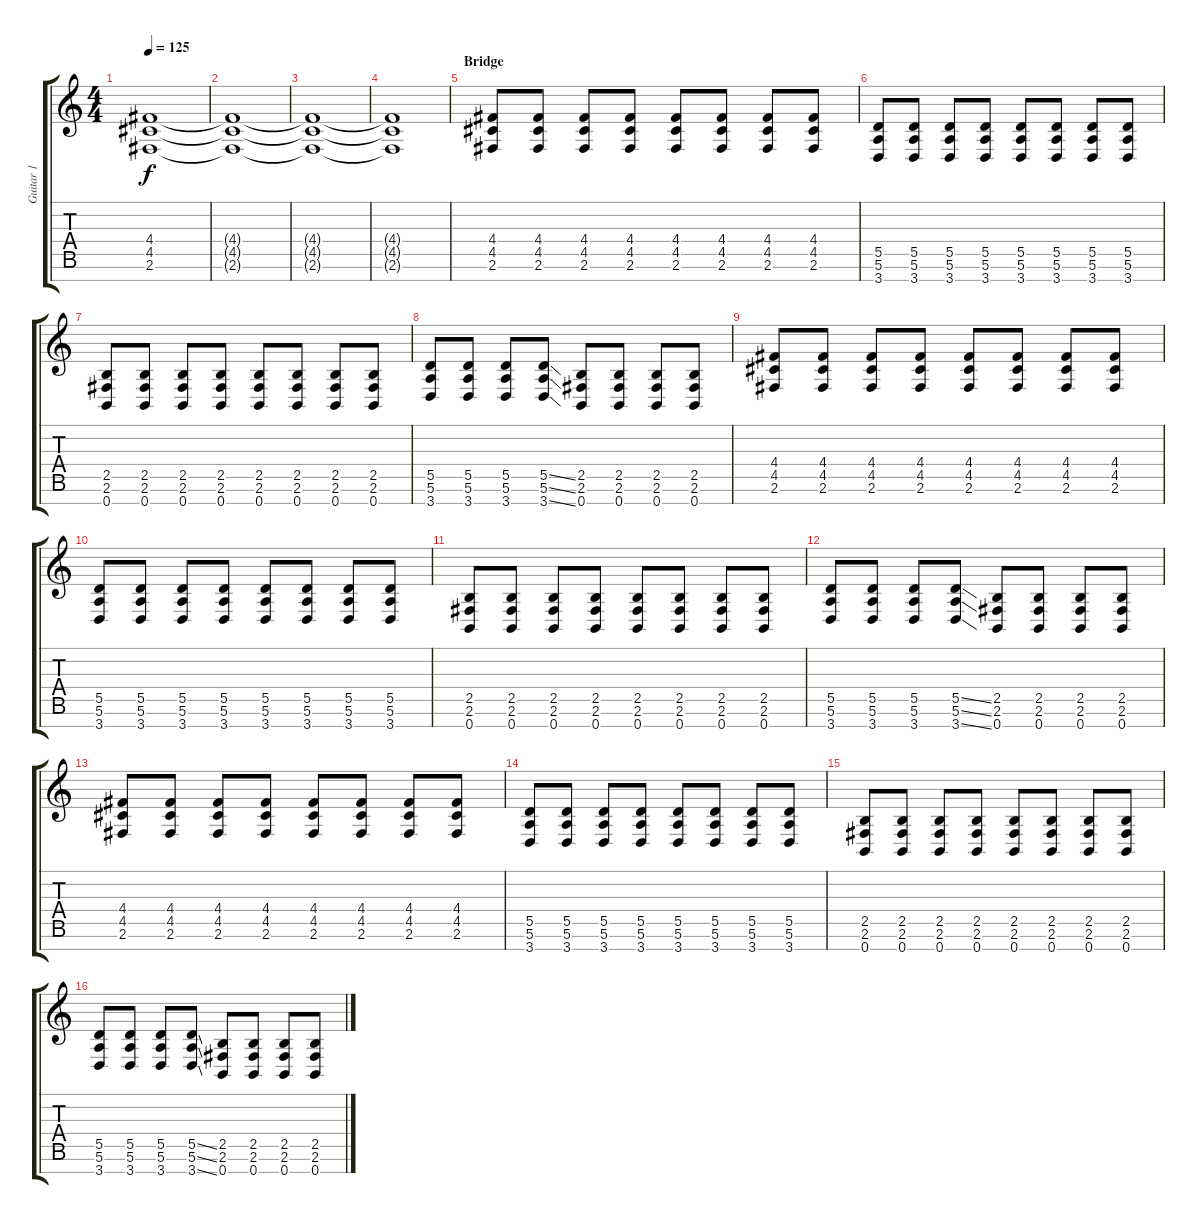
\track ("Guitar 1" "Guitar 1") {instrument electricguitarclean}
\staff {score tabs}
\tuning (E4 B3 Gb3 D3 A2 E2 B1) {hide}
\ts (4 4)
\tempo 125
\clef g2
\ks c
(4.4 4.5 2.6).1{dy f} |
(4.4{t} 4.5{t} 2.6{t}).1 |
(4.4{t} 4.5{t} 2.6{t}).1 |
(4.4{t} 4.5{t} 2.6{t}).1 |
\section ("" "Bridge")
(4.4 4.5 2.6).8{instrument electricguitarmuted} (4.4 4.5 2.6).8 (4.4 4.5 2.6).8 (4.4 4.5 2.6).8 (4.4 4.5 2.6).8 (4.4 4.5 2.6).8 (4.4 4.5 2.6).8 (4.4 4.5 2.6).8 |
(5.5 5.6 3.7).8 (5.5 5.6 3.7).8 (5.5 5.6 3.7).8 (5.5 5.6 3.7).8 (5.5 5.6 3.7).8 (5.5 5.6 3.7).8 (5.5 5.6 3.7).8 (5.5 5.6 3.7).8 |
(2.5 2.6 0.7).8 (2.5 2.6 0.7).8 (2.5 2.6 0.7).8 (2.5 2.6 0.7).8 (2.5 2.6 0.7).8 (2.5 2.6 0.7).8 (2.5 2.6 0.7).8 (2.5 2.6 0.7).8 |
(5.5 5.6 3.7).8 (5.5 5.6 3.7).8 (5.5 5.6 3.7).8 (5.5{ss} 5.6{ss} 3.7{ss}).8 (2.5 2.6 0.7).8 (2.5 2.6 0.7).8 (2.5 2.6 0.7).8 (2.5 2.6 0.7).8 |
(4.4 4.5 2.6).8 (4.4 4.5 2.6).8 (4.4 4.5 2.6).8 (4.4 4.5 2.6).8 (4.4 4.5 2.6).8 (4.4 4.5 2.6).8 (4.4 4.5 2.6).8 (4.4 4.5 2.6).8 |
(5.5 5.6 3.7).8 (5.5 5.6 3.7).8 (5.5 5.6 3.7).8 (5.5 5.6 3.7).8 (5.5 5.6 3.7).8 (5.5 5.6 3.7).8 (5.5 5.6 3.7).8 (5.5 5.6 3.7).8 |
(2.5 2.6 0.7).8 (2.5 2.6 0.7).8 (2.5 2.6 0.7).8 (2.5 2.6 0.7).8 (2.5 2.6 0.7).8 (2.5 2.6 0.7).8 (2.5 2.6 0.7).8 (2.5 2.6 0.7).8 |
(5.5 5.6 3.7).8 (5.5 5.6 3.7).8 (5.5 5.6 3.7).8 (5.5{ss} 5.6{ss} 3.7{ss}).8 (2.5 2.6 0.7).8 (2.5 2.6 0.7).8 (2.5 2.6 0.7).8 (2.5 2.6 0.7).8 |
(4.4 4.5 2.6).8 (4.4 4.5 2.6).8 (4.4 4.5 2.6).8 (4.4 4.5 2.6).8 (4.4 4.5 2.6).8 (4.4 4.5 2.6).8 (4.4 4.5 2.6).8 (4.4 4.5 2.6).8 |
(5.5 5.6 3.7).8 (5.5 5.6 3.7).8 (5.5 5.6 3.7).8 (5.5 5.6 3.7).8 (5.5 5.6 3.7).8 (5.5 5.6 3.7).8 (5.5 5.6 3.7).8 (5.5 5.6 3.7).8 |
(2.5 2.6 0.7).8 (2.5 2.6 0.7).8 (2.5 2.6 0.7).8 (2.5 2.6 0.7).8 (2.5 2.6 0.7).8 (2.5 2.6 0.7).8 (2.5 2.6 0.7).8 (2.5 2.6 0.7).8 |
(5.5 5.6 3.7).8 (5.5 5.6 3.7).8 (5.5 5.6 3.7).8 (5.5{ss} 5.6{ss} 3.7{ss}).8 (2.5 2.6 0.7).8 (2.5 2.6 0.7).8 (2.5 2.6 0.7).8 (2.5 2.6 0.7).8
